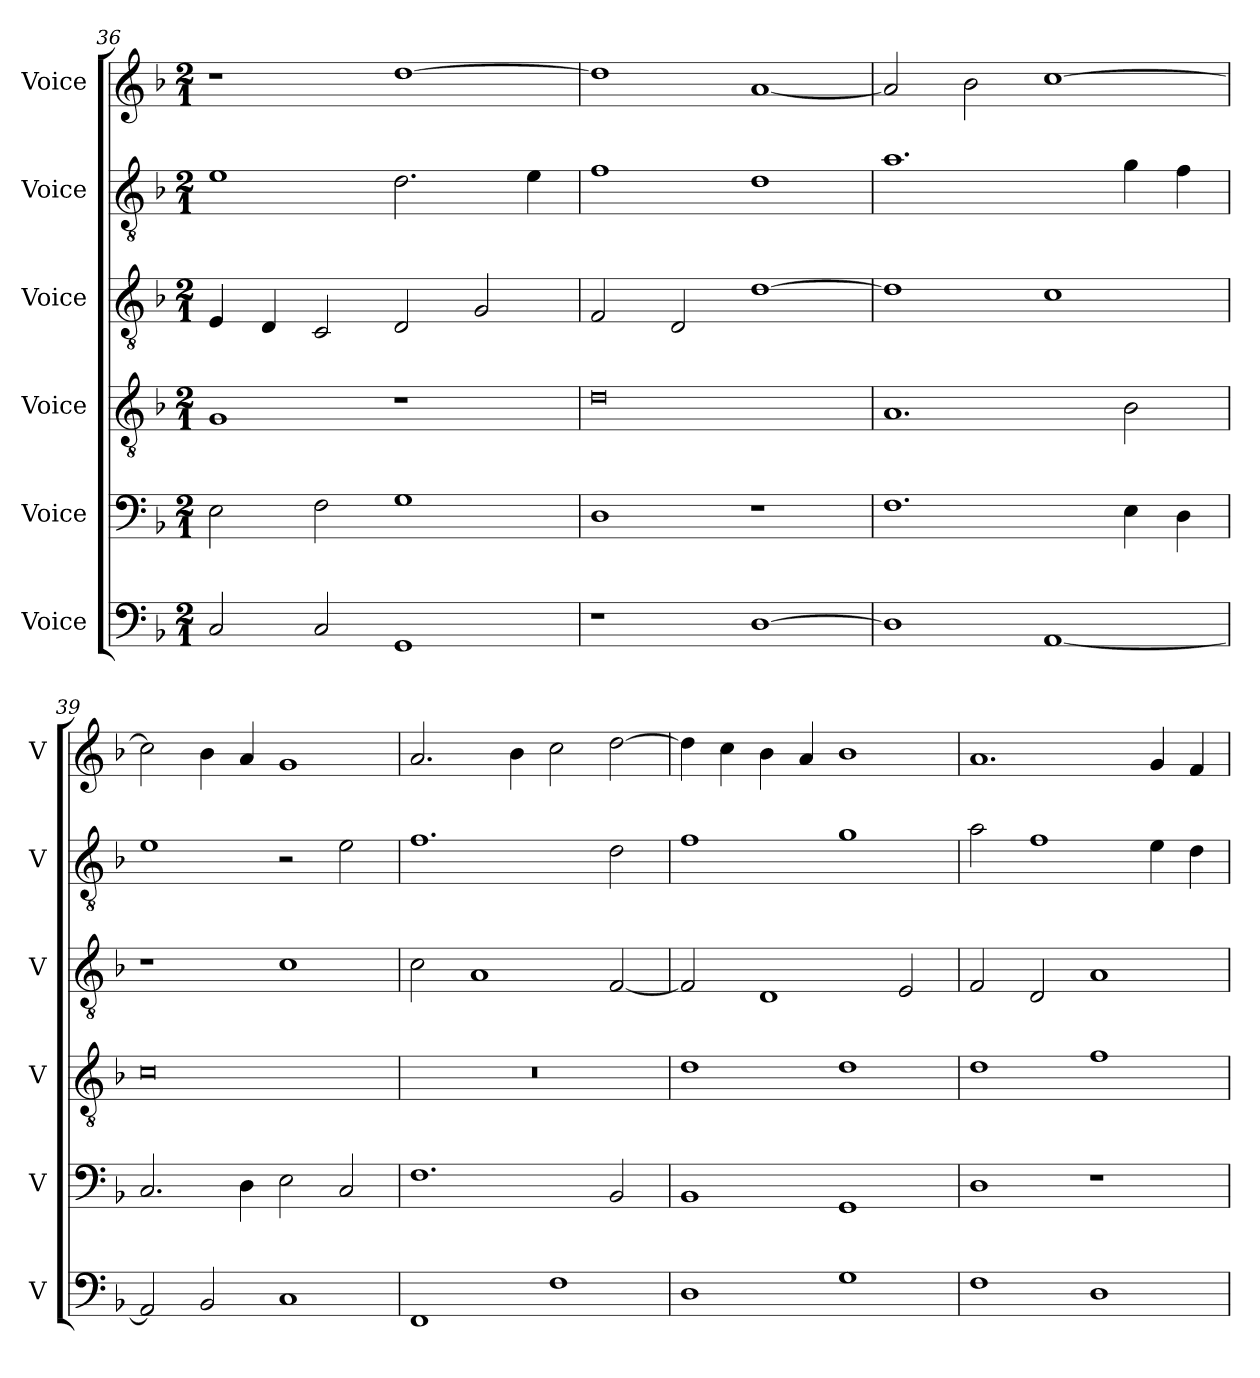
**kern	**kern	**kern	**kern	**kern	**kern
*part6	*part5	*part4	*part3	*part2	*part1
*staff6	*staff5	*staff4	*staff3	*staff2	*staff1
*I"Voice	*I"Voice	*I"Voice	*I"Voice	*I"Voice	*I"Voice
*I'V	*I'V	*I'V	*I'V	*I'V	*I'V
!!LO:PB:g=z
*clefF4	*clefF4	*clefGv2	*clefGv2	*clefGv2	*clefG2
*k[b-]	*k[b-]	*k[b-]	*k[b-]	*k[b-]	*k[b-]
*M2/1	*M2/1	*M2/1	*M2/1	*M2/1	*M2/1
=36	=36	=36	=36	=36	=36
2C/	2E\	1G	4E/	1e	1r
.	.	.	4D/	.	.
2C/	2F\	.	2C/	.	.
1GG	1G	1r	2D/	2.d\	[1dd
.	.	.	2G/	.	.
.	.	.	.	4e\	.
=37	=37	=37	=37	=37	=37
1r	1D	0d	2F/	1f	1dd]
.	.	.	2D/	.	.
[1D	1r	.	[1d	1d	[1a
=38	=38	=38	=38	=38	=38
1D]	1.F	1.A	1d]	1.a	2a/]
.	.	.	.	.	2b-\
[1AA	.	.	1c	.	[1cc
.	4E\	2B-\	.	4g\	.
.	4D\	.	.	4f\	.
=39	=39	=39	=39	=39	=39
2AA/]	2.C/	0c	1r	1e	2cc\]
2BB-/	.	.	.	.	4b-\
.	4D\	.	.	.	4a/
1C	2E\	.	1c	2r	1g
.	2C/	.	.	2e\	.
!!LO:LB:g=z
=40	=40	=40	=40	=40	=40
1FF	1.F	0r	2c\	1.f	2.a/
.	.	.	1A	.	.
.	.	.	.	.	4b-\
1F	.	.	.	.	2cc\
.	2BB-/	.	[2F/	2d\	[2dd\
=41	=41	=41	=41	=41	=41
1D	1BB-	1d	2F/]	1f	4dd\]
.	.	.	.	.	4cc\
.	.	.	1D	.	4b-\
.	.	.	.	.	4a/
1G	1GG	1d	.	1g	1b-
.	.	.	2E/	.	.
=42	=42	=42	=42	=42	=42
1F	1D	1d	2F/	2a\	1.a
.	.	.	2D/	1f	.
1D	1r	1f	1A	.	.
.	.	.	.	4e\	4g/
.	.	.	.	4d\	4f/
=	=	=	=	=	=
*-	*-	*-	*-	*-	*-
